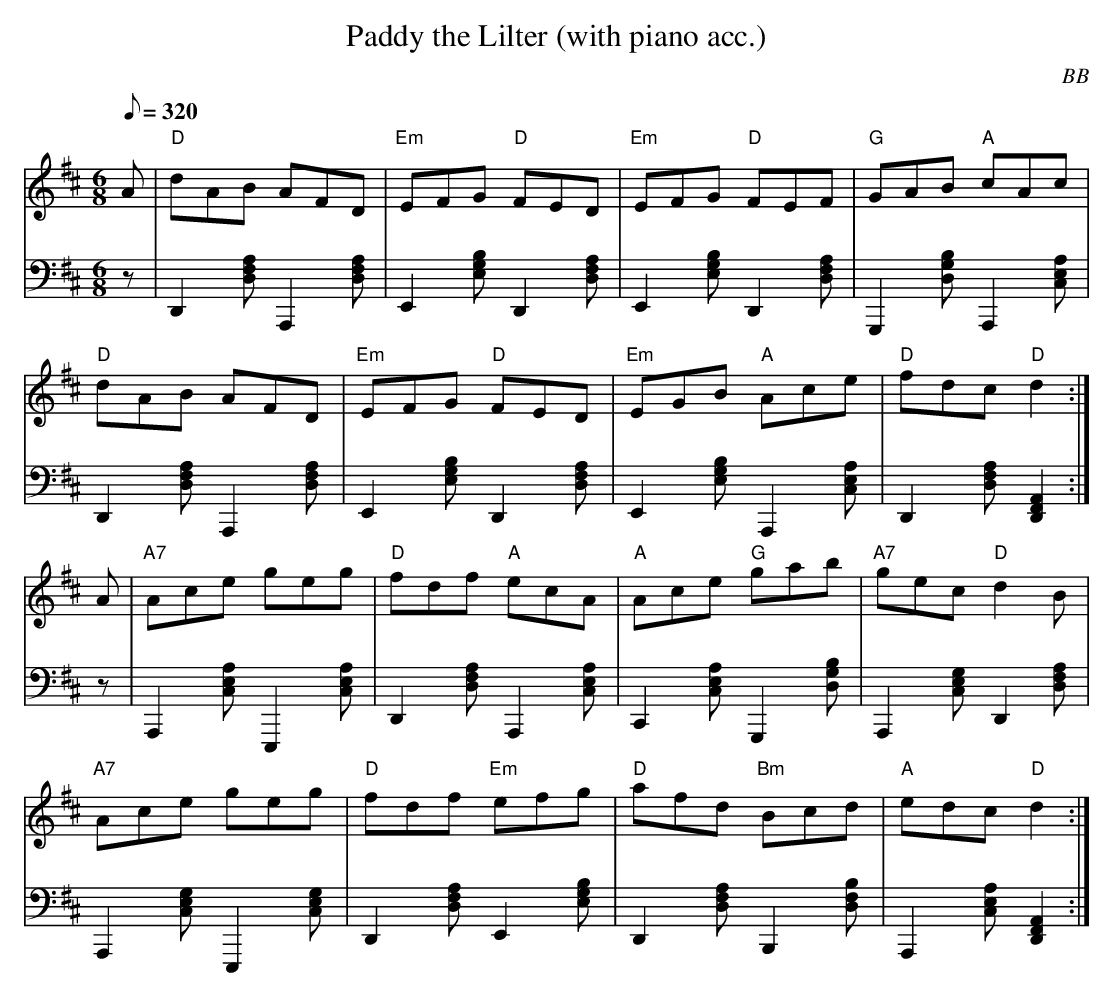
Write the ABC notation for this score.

X:1
T: Paddy the Lilter (with piano acc.)
C: BB
M: 6/8
Q: 1/8=320
L: 1/8
V: 1 program 1 73 %flute
V: 2 volume=70 clef=bass m=D program 1 00
K: D
[V:1] A | "D"dAB AFD | "Em"EFG "D"FED | "Em"EFG "D"FEF | "G"GAB "A"cAc |
[V:2] z|D,2[AFD]A,,2[AFD]|E,2[EGB]D,2[AFD]|E,2[EGB]D,2[AFD]|G,,2[GBD] A,,2[ACE]|
[V:1] "D"dAB AFD | "Em"EFG "D"FED | "Em"EGB "A"Ace | "D"fdc "D"d2 :|
[V:2] D,2[AFD]A,,2[AFD]|E,2[EGB]D,2[AFD]|E,2[EGB] A,,2[ACE]|D,2[AFD][D,2F,2A,2]:|
[V:1] A| "A7"Ace geg | "D"fdf "A"ecA | "A"Ace "G"gab | "A7"gec "D"d2 B |
[V:2] z|A,,2[ACE]E,,2[ACE]|D,2[AFD] A,,2[ACE]|C,2[ACE]G,,2[GBD]|A,,2[GCE]D,2[AFD]|
[V:1] "A7"Ace geg | "D"fdf "Em"efg | "D"afd "Bm"Bcd |"A"edc "D"d2 :|
[V:2]  A,,2[GCE]E,,2[GCE]|D,2[AFD]E,2[EGB]|D,2[AFD]B,,2[BDF]|A,,2[ACE][D,2F,2A,2]:|
